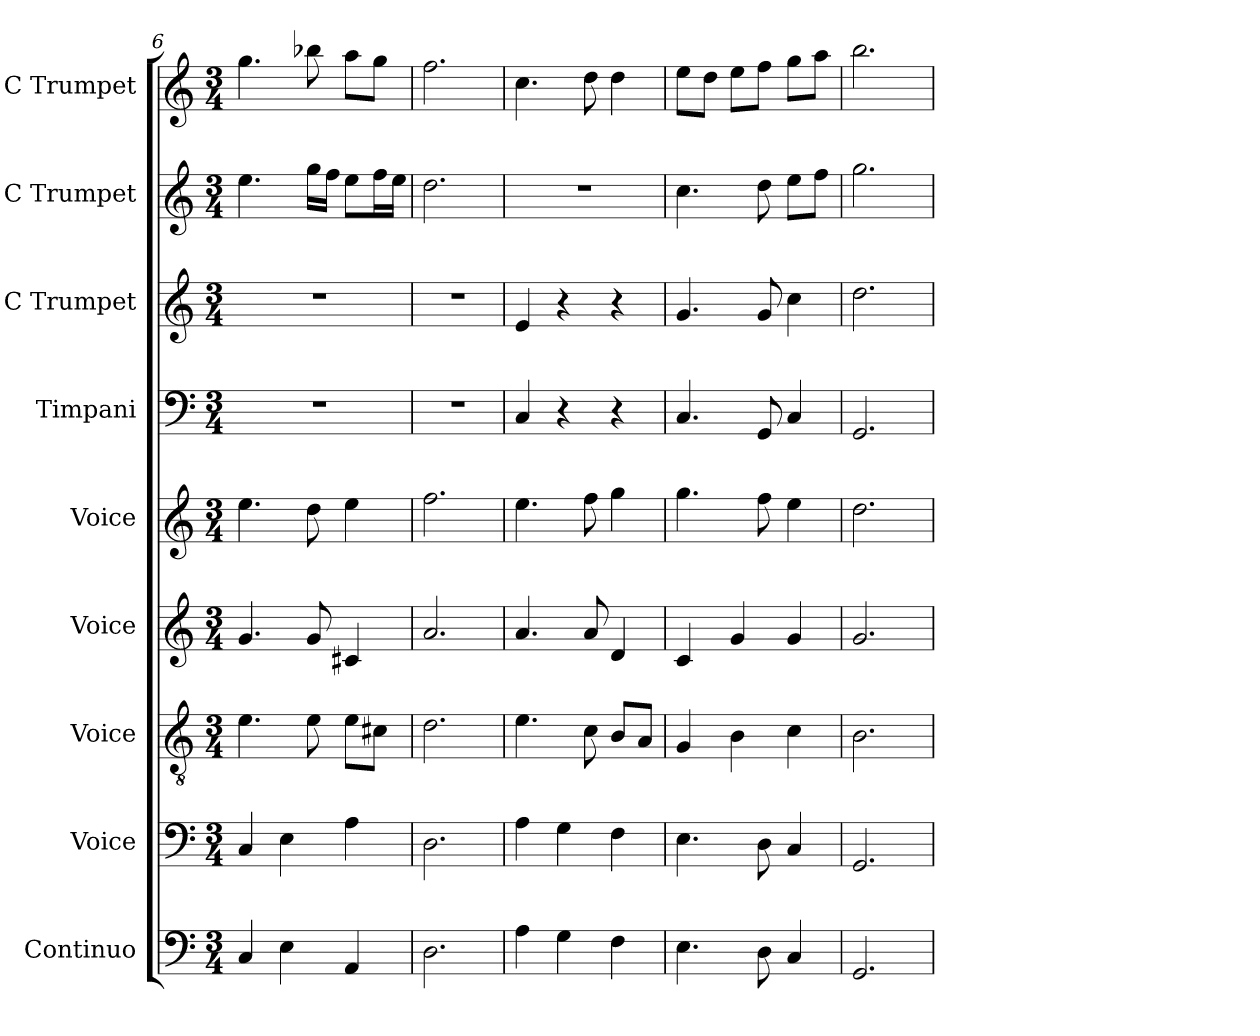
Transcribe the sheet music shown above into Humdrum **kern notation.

**kern	**kern	**kern	**kern	**kern	**kern	**kern	**kern	**kern
*part9	*part8	*part7	*part6	*part5	*part4	*part3	*part2	*part1
*staff9	*staff8	*staff7	*staff6	*staff5	*staff4	*staff3	*staff2	*staff1
*I"Continuo	*I"Voice	*I"Voice	*I"Voice	*I"Voice	*I"Timpani	*I"C Trumpet	*I"C Trumpet	*I"C Trumpet
*I'Cont.	*I'V	*I'V	*I'V	*I'V	*I'Timp.	*I'C Tpt.	*I'C Tpt.	*I'C Tpt.
*clefF4	*clefF4	*clefGv2	*clefG2	*clefG2	*clefF4	*clefG2	*clefG2	*clefG2
*ITrd7c12	*	*	*	*	*	*	*	*
*k[]	*k[]	*k[]	*k[]	*k[]	*k[]	*k[]	*k[]	*k[]
*M3/4	*M3/4	*M3/4	*M3/4	*M3/4	*M3/4	*M3/4	*M3/4	*M3/4
=6	=6	=6	=6	=6	=6	=6	=6	=6
4CC/	4C/	4.e\	4.g/	4.ee\	2.r	2.r	4.ee\	4.gg\
4EE\	4E\	.	.	.	.	.	.	.
.	.	8e\	8g/	8dd\	.	.	16gg\LL	8bb-X\
.	.	.	.	.	.	.	16ff\JJ	.
4AAA/	4A\	8e\L	4c#X/	4ee\	.	.	8ee\L	8aa\L
.	.	8c#X\J	.	.	.	.	16ff\L	8gg\J
.	.	.	.	.	.	.	16ee\JJ	.
=7	=7	=7	=7	=7	=7	=7	=7	=7
2.DD\	2.D\	2.d\	2.a/	2.ff\	2.r	2.r	2.dd\	2.ff\
!!LO:PB:g=z
=8	=8	=8	=8	=8	=8	=8	=8	=8
4AA\	4A\	4.e\	4.a/	4.ee\	4C/	4e/	2.r	4.cc\
4GG\	4G\	.	.	.	4r	4r	.	.
.	.	8c\	8a/	8ff\	.	.	.	8dd\
4FF\	4F\	8B/L	4d/	4gg\	4r	4r	.	4dd\
.	.	8A/J	.	.	.	.	.	.
=9	=9	=9	=9	=9	=9	=9	=9	=9
4.EE\	4.E\	4G/	4c/	4.gg\	4.C/	4.g/	4.cc\	8ee\L
.	.	.	.	.	.	.	.	8dd\J
.	.	4B\	4g/	.	.	.	.	8ee\L
8DD\	8D\	.	.	8ff\	8GG/	8g/	8dd\	8ff\J
4CC/	4C/	4c\	4g/	4ee\	4C/	4cc\	8ee\L	8gg\L
.	.	.	.	.	.	.	8ff\J	8aa\J
=10	=10	=10	=10	=10	=10	=10	=10	=10
2.GGG/	2.GG/	2.B\	2.g/	2.dd\	2.GG/	2.dd\	2.gg\	2.bb\
=	=	=	=	=	=	=	=	=
*-	*-	*-	*-	*-	*-	*-	*-	*-
